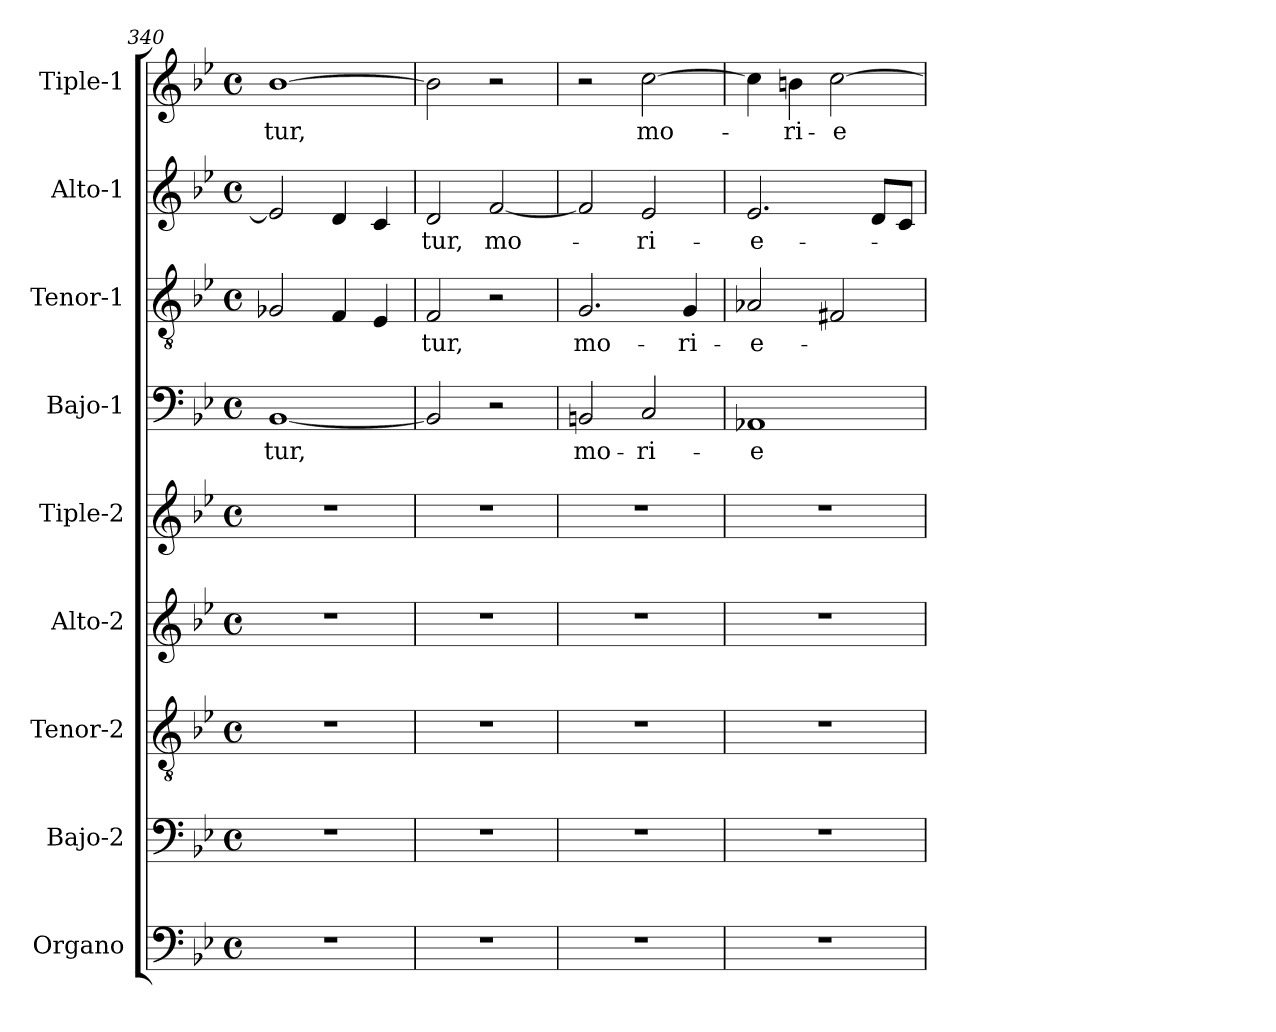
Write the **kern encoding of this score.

**kern	**kern	**kern	**kern	**kern	**kern	**text	**kern	**text	**kern	**text	**kern	**text
*part9	*part8	*part7	*part6	*part5	*part4	*part4	*part3	*part3	*part2	*part2	*part1	*part1
*staff9	*staff8	*staff7	*staff6	*staff5	*staff4	*staff4	*staff3	*staff3	*staff2	*staff2	*staff1	*staff1
*I"Organo	*I"Bajo-2	*I"Tenor-2	*I"Alto-2	*I"Tiple-2	*I"Bajo-1	*	*I"Tenor-1	*	*I"Alto-1	*	*I"Tiple-1	*
*	*I'B-2	*I'T-2	*I'A-2	*	*I'B1	*	*I'T1	*	*I'A1	*	*	*
*clefF4	*clefF4	*clefGv2	*clefG2	*clefG2	*clefF4	*	*clefGv2	*	*clefG2	*	*clefG2	*
*k[b-e-]	*k[b-e-]	*k[b-e-]	*k[b-e-]	*k[b-e-]	*k[b-e-]	*	*k[b-e-]	*	*k[b-e-]	*	*k[b-e-]	*
*B-:	*B-:	*B-:	*B-:	*B-:	*B-:	*	*B-:	*	*B-:	*	*B-:	*
*M4/4	*M4/4	*M4/4	*M4/4	*M4/4	*M4/4	*	*M4/4	*	*M4/4	*	*M4/4	*
*met(c)	*met(c)	*met(c)	*met(c)	*met(c)	*met(c)	*	*met(c)	*	*met(c)	*	*met(c)	*
=340	=340	=340	=340	=340	=340	=340	=340	=340	=340	=340	=340	=340
!	!	!	!	!	!	!LO:LY:b	!	!	!	!	!	!
!	!	!	!	!	!	!	!	!	!	!	!	!LO:LY:b
1r	1r	1r	1r	1r	[1BB-	-tur,	2G-X/	.	2e-/]	.	[1b-	-tur,
.	.	.	.	.	.	.	4F/	.	4d/	.	.	.
.	.	.	.	.	.	.	4E-/	.	4c/	.	.	.
!!LO:PB:g=z
=341	=341	=341	=341	=341	=341	=341	=341	=341	=341	=341	=341	=341
!	!	!	!	!	!	!	!	!LO:LY:b	!	!	!	!
!	!	!	!	!	!	!	!	!	!	!LO:LY:b	!	!
1r	1r	1r	1r	1r	2BB-/]	.	2F/	-tur,	2d/	-tur,	2b-\]	.
!	!	!	!	!	!	!	!	!	!	!LO:LY:b	!	!
.	.	.	.	.	2r	.	2r	.	[2f/	mo-	2r	.
=342	=342	=342	=342	=342	=342	=342	=342	=342	=342	=342	=342	=342
!	!	!	!	!	!	!LO:LY:b	!	!	!	!	!	!
!	!	!	!	!	!	!	!	!LO:LY:b	!	!	!	!
1r	1r	1r	1r	1r	2BBn/	mo-	2.G/	mo-	2f/]	.	2r	.
!	!	!	!	!	!	!LO:LY:b	!	!	!	!	!	!
!	!	!	!	!	!	!	!	!	!	!LO:LY:b	!	!
!	!	!	!	!	!	!	!	!	!	!	!	!LO:LY:b
.	.	.	.	.	2C/	-ri-	.	.	2e-/	-ri-	[2cc\	mo-
!	!	!	!	!	!	!	!	!LO:LY:b	!	!	!	!
.	.	.	.	.	.	.	4G/	-ri-	.	.	.	.
=343	=343	=343	=343	=343	=343	=343	=343	=343	=343	=343	=343	=343
!	!	!	!	!	!	!LO:LY:b	!	!	!	!	!	!
!	!	!	!	!	!	!	!	!LO:LY:b	!	!	!	!
!	!	!	!	!	!	!	!	!	!	!LO:LY:b	!	!
1r	1r	1r	1r	1r	1AA-X	-e-	2A-X/	-e-	2.e-/	-e-	4cc\]	.
!	!	!	!	!	!	!	!	!	!	!	!	!LO:LY:b
.	.	.	.	.	.	.	.	.	.	.	4bn\	-ri-
!	!	!	!	!	!	!	!	!	!	!	!	!LO:LY:b
.	.	.	.	.	.	.	2F#X/	.	.	.	[2cc\	-e-
.	.	.	.	.	.	.	.	.	8d/L	.	.	.
.	.	.	.	.	.	.	.	.	8c/J	.	.	.
=	=	=	=	=	=	=	=	=	=	=	=	=
*-	*-	*-	*-	*-	*-	*-	*-	*-	*-	*-	*-	*-
